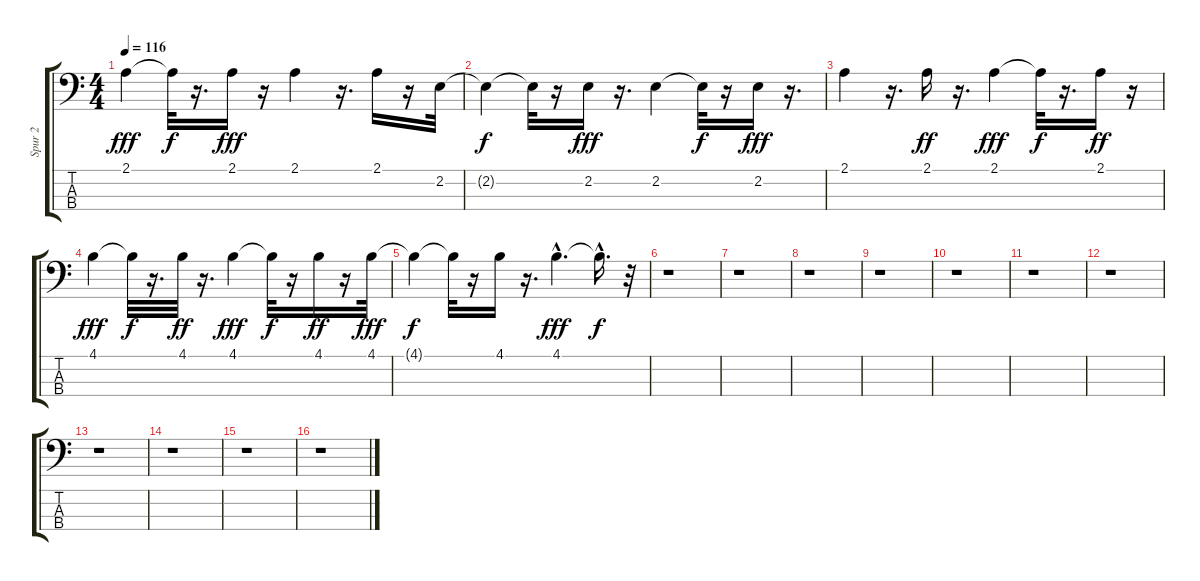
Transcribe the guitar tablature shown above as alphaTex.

\track ("Spur 2" "Spur 2") {instrument electricbassfinger}
\staff {score tabs}
\tuning (G2 D2 A1 E1) {hide}
\ts (4 4)
\tempo 116
\clef f4
\ks c
2.1.4{dy fff} 2.1{t}.32{dy f} r.16{d} 2.1.16{dy fff} r.16 2.1.4 r.16{d} 2.1.16 r.16 2.2.32 |
2.2{t}.4{dy f} 2.2{t}.32 r.16 2.2.16{dy fff} r.16{d} 2.2.4 2.2{t}.32{dy f} r.16 2.2.16{dy fff} r.16{d} |
2.1.4 r.16{d} 2.1.16{dy ff} r.16{d} 2.1.4{dy fff} 2.1{t}.32{dy f} r.16{d} 2.1.16{dy ff} r.16 |
4.1.4{dy fff} 4.1{t}.32{dy f} r.16{d} 4.1.32{dy ff} r.16{d} 4.1.4{dy fff} 4.1{t}.32{dy f} r.16 4.1.16{dy ff} r.16 4.1.32{dy fff} |
4.1{t}.4{dy f} 4.1{t}.32 r.16 4.1.16 r.16{d} 4.1{hac}.4{d dy fff} 4.1{hac t}.16{d dy f} r.32 |
r.1 |
r.1 |
r.1 |
r.1 |
r.1 |
r.1 |
r.1 |
r.1 |
r.1 |
r.1 |
r.1
